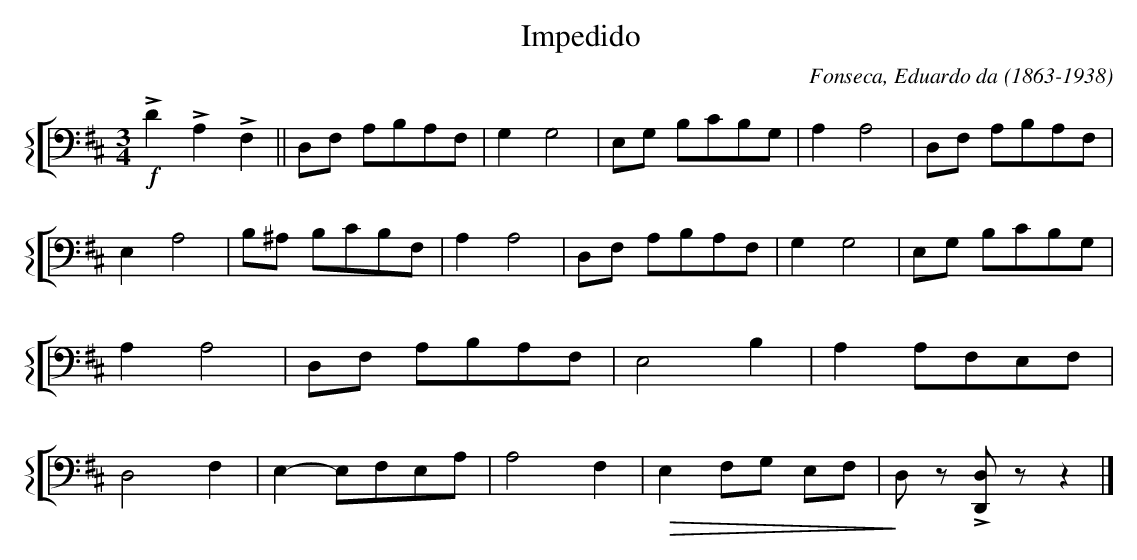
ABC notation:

X:1
T:Impedido
C:Fonseca, Eduardo da (1863-1938)
M:3/4
L:1/4
K:D
V: 8 clef=bass name="" sname=""
%%staves [{ 8 }]
   !>!!f!D!>!A,!>!F,||D,/F,/ A,/B,/A,/F,/|G,G,2|E,/G,/ B,/C/B,/G,/|A,A,2|D,/F,/ A,/B,/A,/F,/|E,A,2|B,/^A,/ B,/C/B,/F,/|A,A,2| \
D,/F,/ A,/B,/A,/F,/|G,G,2|E,/G,/ B,/C/B,/G,/|A,A,2|D,/F,/ A,/B,/A,/F,/ | \
E,2B,|A,A,/F,/E,/F,/|D,2F,|E,-E,/F,/E,/A,/|A,2F,| !>(! E, F,/G,/ E,/F,/ | !>)!  D,/z/ !>![D,,/D,/]z/z |] \
